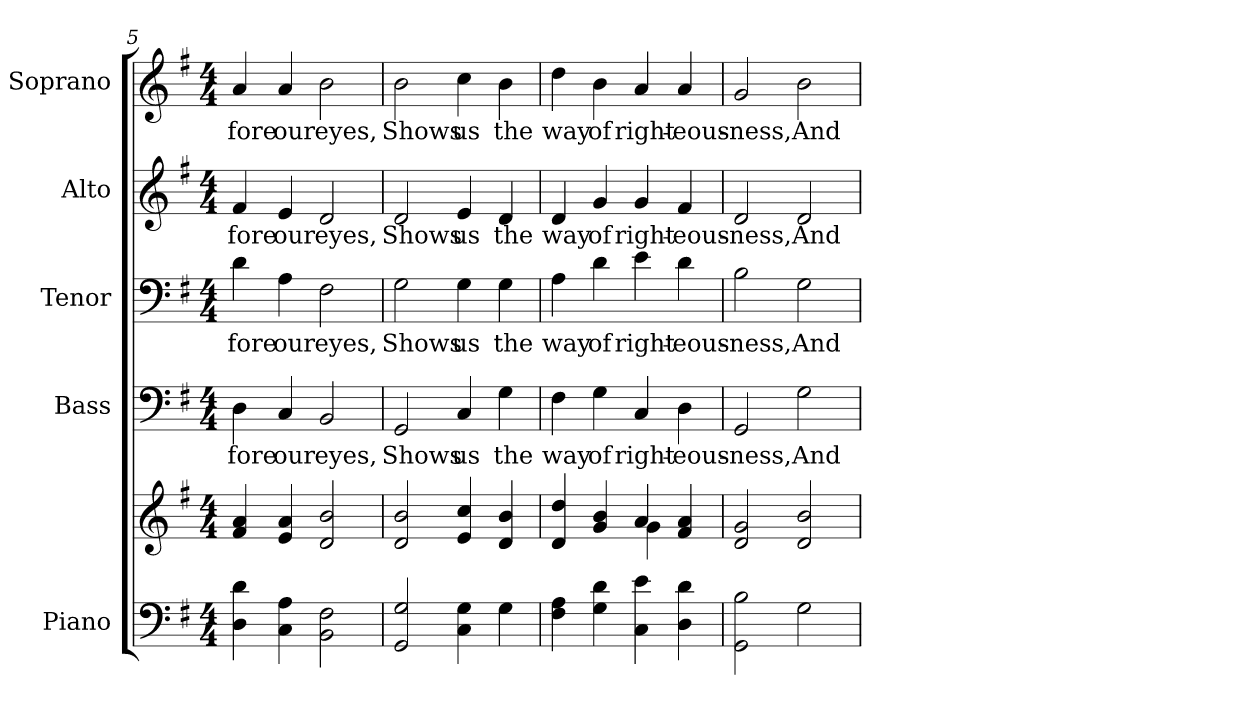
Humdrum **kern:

**kern	**kern	**kern	**text	**kern	**text	**kern	**text	**kern	**text
*part5	*part5	*part4	*part4	*part3	*part3	*part2	*part2	*part1	*part1
*staff6	*staff5	*staff4	*staff4	*staff3	*staff3	*staff2	*staff2	*staff1	*staff1
*I"Piano	*	*I"Bass	*	*I"Tenor	*	*I"Alto	*	*I"Soprano	*
*I'Pno.	*	*I'B.	*	*I'T.	*	*I'A.	*	*I'S.	*
*clefF4	*clefG2	*clefF4	*	*clefF4	*	*clefG2	*	*clefG2	*
*k[f#]	*k[f#]	*k[f#]	*	*k[f#]	*	*k[f#]	*	*k[f#]	*
*G:	*G:	*G:	*	*G:	*	*G:	*	*G:	*
*M4/4	*M4/4	*M4/4	*	*M4/4	*	*M4/4	*	*M4/4	*
=5	=5	=5	=5	=5	=5	=5	=5	=5	=5
!	!	!	!LO:LY:b:color=#000000	!	!	!	!	!	!
!	!	!	!	!	!LO:LY:b:color=#000000	!	!	!	!
!	!	!	!	!	!	!	!LO:LY:b:color=#000000	!	!
!	!	!	!	!	!	!	!	!	!LO:LY:b:color=#000000
4Di\ 4di	4f#i/ 4ai	4Di\	-fore	4di\	-fore	4f#i/	-fore	4ai/	-fore
!	!	!	!LO:LY:b:color=#000000	!	!	!	!	!	!
!	!	!	!	!	!LO:LY:b:color=#000000	!	!	!	!
!	!	!	!	!	!	!	!LO:LY:b:color=#000000	!	!
!	!	!	!	!	!	!	!	!	!LO:LY:b:color=#000000
4Ci\ 4Ai	4ei/ 4ai	4Ci/	our	4Ai\	our	4ei/	our	4ai/	our
!	!	!	!LO:LY:b:color=#000000	!	!	!	!	!	!
!	!	!	!	!	!LO:LY:b:color=#000000	!	!	!	!
!	!	!	!	!	!	!	!LO:LY:b:color=#000000	!	!
!	!	!	!	!	!	!	!	!	!LO:LY:b:color=#000000
2BBi\ 2F#i	2di/ 2bi	2BBi/	eyes,	2F#i\	eyes,	2di/	eyes,	2bi\	eyes,
=6	=6	=6	=6	=6	=6	=6	=6	=6	=6
!	!	!	!LO:LY:b:color=#000000	!	!	!	!	!	!
!	!	!	!	!	!LO:LY:b:color=#000000	!	!	!	!
!	!	!	!	!	!	!	!LO:LY:b:color=#000000	!	!
!	!	!	!	!	!	!	!	!	!LO:LY:b:color=#000000
2GGi/ 2Gi	2di/ 2bi	2GGi/	Shows	2Gi\	Shows	2di/	Shows	2bi\	Shows
!	!	!	!LO:LY:b:color=#000000	!	!	!	!	!	!
!	!	!	!	!	!LO:LY:b:color=#000000	!	!	!	!
!	!	!	!	!	!	!	!LO:LY:b:color=#000000	!	!
!	!	!	!	!	!	!	!	!	!LO:LY:b:color=#000000
4Ci\ 4Gi	4ei/ 4cci	4Ci/	us	4Gi\	us	4ei/	us	4cci\	us
!	!	!	!LO:LY:b:color=#000000	!	!	!	!	!	!
!	!	!	!	!	!LO:LY:b:color=#000000	!	!	!	!
!	!	!	!	!	!	!	!LO:LY:b:color=#000000	!	!
!	!	!	!	!	!	!	!	!	!LO:LY:b:color=#000000
4Gi\	4di/ 4bi	4Gi\	the	4Gi\	the	4di/	the	4bi\	the
!!LO:PB:g=z
=7	=7	=7	=7	=7	=7	=7	=7	=7	=7
*	*^	*	*	*	*	*	*	*	*
!	!	!	!	!LO:LY:b:color=#000000	!	!	!	!	!	!
!	!	!	!	!	!	!LO:LY:b:color=#000000	!	!	!	!
!	!	!	!	!	!	!	!	!LO:LY:b:color=#000000	!	!
!	!	!	!	!	!	!	!	!	!	!LO:LY:b:color=#000000
4F#i\ 4Ai	4di/ 4ddi	2ryy	4F#i\	way	4Ai\	way	4di/	way	4ddi\	way
!	!	!	!	!LO:LY:b:color=#000000	!	!	!	!	!	!
!	!	!	!	!	!	!LO:LY:b:color=#000000	!	!	!	!
!	!	!	!	!	!	!	!	!LO:LY:b:color=#000000	!	!
!	!	!	!	!	!	!	!	!	!	!LO:LY:b:color=#000000
4Gi\ 4di	4gi/ 4bi	.	4Gi\	of	4di\	of	4gi/	of	4bi\	of
!	!	!	!	!LO:LY:b:color=#000000	!	!	!	!	!	!
!	!	!	!	!	!	!LO:LY:b:color=#000000	!	!	!	!
!	!	!	!	!	!	!	!	!LO:LY:b:color=#000000	!	!
!	!	!	!	!	!	!	!	!	!	!LO:LY:b:color=#000000
4Ci\ 4ei	4ai/	4gi\	4Ci/	right-	4ei\	right-	4gi/	right-	4ai/	right-
!	!	!	!	!LO:LY:b:color=#000000	!	!	!	!	!	!
!	!	!	!	!	!	!LO:LY:b:color=#000000	!	!	!	!
!	!	!	!	!	!	!	!	!LO:LY:b:color=#000000	!	!
!	!	!	!	!	!	!	!	!	!	!LO:LY:b:color=#000000
4Di\ 4di	4f#i/ 4ai	4ryy	4Di\	-eous-	4di\	-eous-	4f#i/	-eous-	4ai/	-eous-
*	*v	*v	*	*	*	*	*	*	*	*
=8	=8	=8	=8	=8	=8	=8	=8	=8	=8
*	*^	*	*	*	*	*	*	*	*
!	!	!	!	!LO:LY:b:color=#000000	!	!	!	!	!	!
*	*v	*v	*	*	*	*	*	*	*	*
*	*^	*	*	*	*	*	*	*	*
!	!	!	!	!	!	!LO:LY:b:color=#000000	!	!	!	!
*	*v	*v	*	*	*	*	*	*	*	*
*	*^	*	*	*	*	*	*	*	*
!	!	!	!	!	!	!	!	!LO:LY:b:color=#000000	!	!
*	*v	*v	*	*	*	*	*	*	*	*
*	*^	*	*	*	*	*	*	*	*
!	!	!	!	!	!	!	!	!	!	!LO:LY:b:color=#000000
*	*v	*v	*	*	*	*	*	*	*	*
2GGi\ 2Bi	2di/ 2gi	2GGi/	-ness,	2Bi\	-ness,	2di/	-ness,	2gi/	-ness,
!	!	!	!LO:LY:b:color=#000000	!	!	!	!	!	!
!	!	!	!	!	!LO:LY:b:color=#000000	!	!	!	!
!	!	!	!	!	!	!	!LO:LY:b:color=#000000	!	!
!	!	!	!	!	!	!	!	!	!LO:LY:b:color=#000000
2Gi\	2di/ 2bi	2Gi\	And	2Gi\	And	2di/	And	2bi\	And
=	=	=	=	=	=	=	=	=	=
*-	*-	*-	*-	*-	*-	*-	*-	*-	*-
